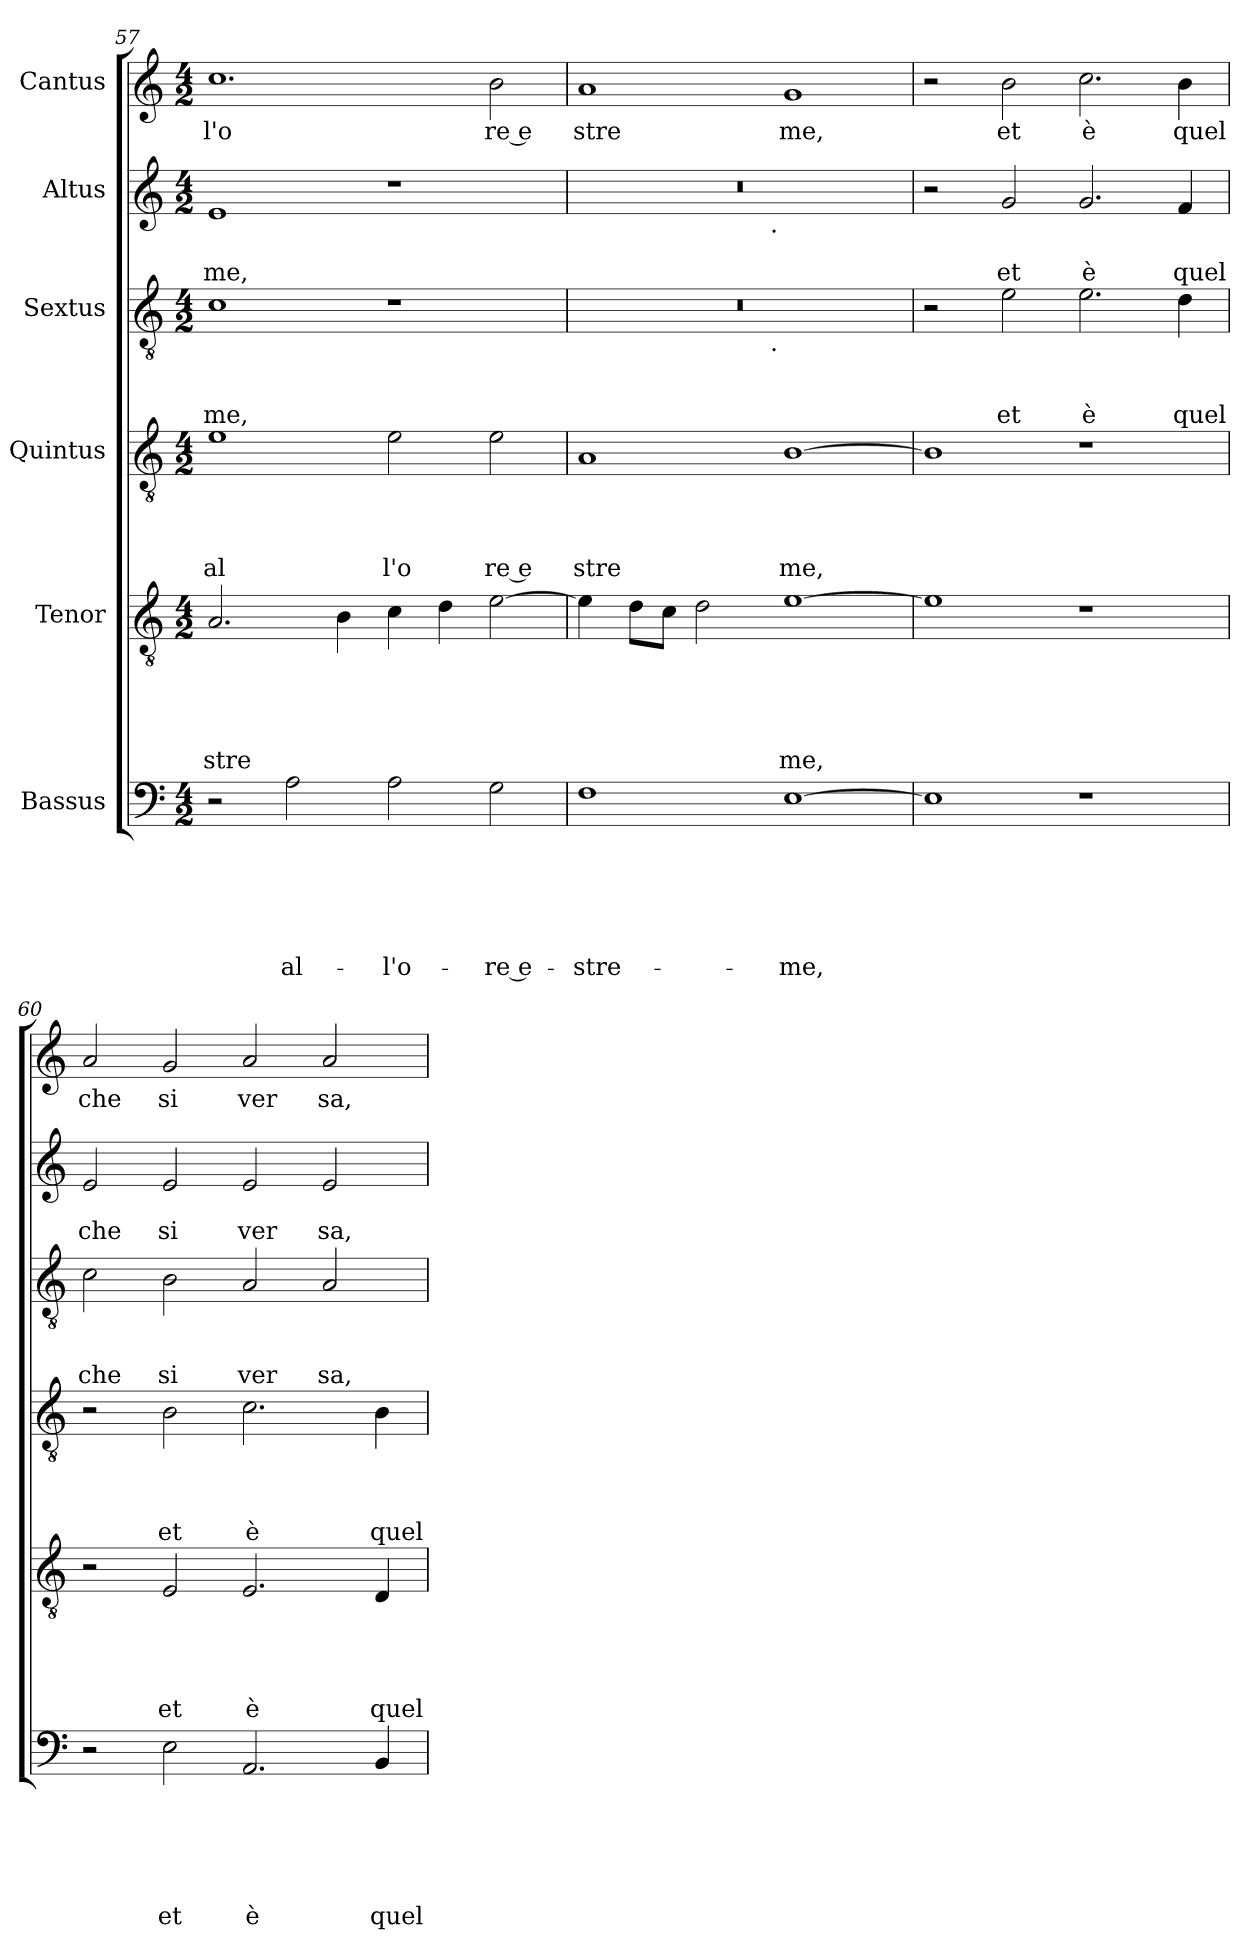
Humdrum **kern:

**kern	**text	**text	**text	**text	**text	**text	**kern	**text	**text	**text	**text	**text	**kern	**text	**text	**text	**text	**kern	**text	**text	**text	**kern	**text	**text	**kern	**text
*part6	*part6	*part6	*part6	*part6	*part6	*part6	*part5	*part5	*part5	*part5	*part5	*part5	*part4	*part4	*part4	*part4	*part4	*part3	*part3	*part3	*part3	*part2	*part2	*part2	*part1	*part1
*staff6	*staff6	*staff6	*staff6	*staff6	*staff6	*staff6	*staff5	*staff5	*staff5	*staff5	*staff5	*staff5	*staff4	*staff4	*staff4	*staff4	*staff4	*staff3	*staff3	*staff3	*staff3	*staff2	*staff2	*staff2	*staff1	*staff1
*I"Bassus	*	*	*	*	*	*	*I"Tenor	*	*	*	*	*	*I"Quintus	*	*	*	*	*I"Sextus	*	*	*	*I"Altus	*	*	*I"Cantus	*
*clefF4	*	*	*	*	*	*	*clefGv2	*	*	*	*	*	*clefGv2	*	*	*	*	*clefGv2	*	*	*	*clefG2	*	*	*clefG2	*
*k[]	*	*	*	*	*	*	*k[]	*	*	*	*	*	*k[]	*	*	*	*	*k[]	*	*	*	*k[]	*	*	*k[]	*
*C:	*	*	*	*	*	*	*C:	*	*	*	*	*	*C:	*	*	*	*	*C:	*	*	*	*C:	*	*	*C:	*
*M4/2	*	*	*	*	*	*	*M4/2	*	*	*	*	*	*M4/2	*	*	*	*	*M4/2	*	*	*	*M4/2	*	*	*M4/2	*
=57	=57	=57	=57	=57	=57	=57	=57	=57	=57	=57	=57	=57	=57	=57	=57	=57	=57	=57	=57	=57	=57	=57	=57	=57	=57	=57
!	!	!	!	!	!	!	!	!	!	!	!	!LO:LY:b	!	!	!	!	!LO:LY:b	!	!	!	!LO:LY:b	!	!	!LO:LY:b	!	!LO:LY:b
2r	.	.	.	.	.	.	2.A/	.	.	.	.	stre	1e	.	.	.	al	1c	.	.	me,	1e	.	me,	1.cc	l'o
!	!	!	!	!	!	!LO:LY:b	!	!	!	!	!	!	!	!	!	!	!	!	!	!	!	!	!	!	!	!
2A\	.	.	.	.	.	al-	.	.	.	.	.	.	.	.	.	.	.	.	.	.	.	.	.	.	.	.
.	.	.	.	.	.	.	4B\	.	.	.	.	.	.	.	.	.	.	.	.	.	.	.	.	.	.	.
!	!	!	!	!	!	!LO:LY:b	!	!	!	!	!	!	!	!	!	!	!LO:LY:b	!	!	!	!	!	!	!	!	!
2A\	.	.	.	.	.	-l'o-	4c\	.	.	.	.	.	2e\	.	.	.	l'o	1r	.	.	.	1r	.	.	.	.
.	.	.	.	.	.	.	4d\	.	.	.	.	.	.	.	.	.	.	.	.	.	.	.	.	.	.	.
!	!	!	!	!	!	!LO:LY:b:rj	!	!	!	!	!	!	!	!	!	!	!LO:LY:b:rj	!	!	!	!	!	!	!	!	!LO:LY:b:rj
2G\	.	.	.	.	.	-re e-	[>2e\	.	.	.	.	.	2e\	.	.	.	re e	.	.	.	.	.	.	.	2b\	re e
=58	=58	=58	=58	=58	=58	=58	=58	=58	=58	=58	=58	=58	=58	=58	=58	=58	=58	=58	=58	=58	=58	=58	=58	=58	=58	=58
!	!	!	!	!	!	!LO:LY:b	!	!	!	!	!	!	!	!	!	!	!LO:LY:b	!	!	!	!	!	!	!	!	!LO:LY:b
*	*	*	*	*	*	*	*	*	*	*	*	*	*	*	*	*	*	*^	*	*	*	*^	*	*	*	*
1F	.	.	.	.	.	-stre-	4e\]	.	.	.	.	.	1A	.	.	.	stre	0r	2ryy	.	.	.	0r	2ryy	.	.	1a	stre
.	.	.	.	.	.	.	8d\L	.	.	.	.	.	.	.	.	.	.	.	.	.	.	.	.	.	.	.	.	.
.	.	.	.	.	.	.	8c\J	.	.	.	.	.	.	.	.	.	.	.	.	.	.	.	.	.	.	.	.	.
.	.	.	.	.	.	.	2d\	.	.	.	.	.	.	.	.	.	.	.	4...ryy	.	.	.	.	4...ryy	.	.	.	.
!	!	!	!	!	!	!	!	!	!	!	!	!	!	!	!	!	!	!	!	!	!	!	!	!LO:TX:b:t=.	!	!	!	!
!	!	!	!	!	!	!	!	!	!	!	!	!	!	!	!	!	!	!	!LO:TX:b:t=.	!	!	!	!	!	!	!	!	!
.	.	.	.	.	.	.	.	.	.	.	.	.	.	.	.	.	.	.	1ryy	.	.	.	.	1ryy	.	.	.	.
!	!	!	!	!	!	!LO:LY:b	!	!	!	!	!	!LO:LY:b	!	!	!	!	!LO:LY:b	!	!	!	!	!	!	!	!	!	!	!LO:LY:b
[>1E	.	.	.	.	.	-me,	[>1e	.	.	.	.	me,	[>1B	.	.	.	me,	.	.	.	.	.	.	.	.	.	1g	me,
.	.	.	.	.	.	.	.	.	.	.	.	.	.	.	.	.	.	.	32ryy	.	.	.	.	32ryy	.	.	.	.
*	*	*	*	*	*	*	*	*	*	*	*	*	*	*	*	*	*	*v	*v	*	*	*	*	*	*	*	*	*
*	*	*	*	*	*	*	*	*	*	*	*	*	*	*	*	*	*	*	*	*	*	*v	*v	*	*	*	*
=59	=59	=59	=59	=59	=59	=59	=59	=59	=59	=59	=59	=59	=59	=59	=59	=59	=59	=59	=59	=59	=59	=59	=59	=59	=59	=59
1E]	.	.	.	.	.	.	1e]	.	.	.	.	.	1B]	.	.	.	.	2r	.	.	.	2r	.	.	2r	.
!	!	!	!	!	!	!	!	!	!	!	!	!	!	!	!	!	!	!	!	!	!LO:LY:b	!	!	!LO:LY:b	!	!LO:LY:b
.	.	.	.	.	.	.	.	.	.	.	.	.	.	.	.	.	.	2e\	.	.	et	2g/	.	et	2b\	et
!	!	!	!	!	!	!	!	!	!	!	!	!	!	!	!	!	!	!	!	!	!LO:LY:b	!	!	!LO:LY:b	!	!LO:LY:b
1r	.	.	.	.	.	.	1r	.	.	.	.	.	1r	.	.	.	.	2.e\	.	.	è	2.g/	.	è	2.cc\	è
!	!	!	!	!	!	!	!	!	!	!	!	!	!	!	!	!	!	!	!	!	!LO:LY:b	!	!	!LO:LY:b	!	!LO:LY:b
.	.	.	.	.	.	.	.	.	.	.	.	.	.	.	.	.	.	4d\	.	.	quel	4f/	.	quel	4b\	quel
=60	=60	=60	=60	=60	=60	=60	=60	=60	=60	=60	=60	=60	=60	=60	=60	=60	=60	=60	=60	=60	=60	=60	=60	=60	=60	=60
!	!	!	!	!	!	!	!	!	!	!	!	!	!	!	!	!	!	!	!	!	!LO:LY:b	!	!	!LO:LY:b	!	!LO:LY:b
2r	.	.	.	.	.	.	2r	.	.	.	.	.	2r	.	.	.	.	2c\	.	.	che	2e/	.	che	2a/	che
!	!	!	!	!	!	!LO:LY:b	!	!	!	!	!	!LO:LY:b	!	!	!	!	!LO:LY:b	!	!	!	!LO:LY:b	!	!	!LO:LY:b	!	!LO:LY:b
2E\	.	.	.	.	.	et	2E/	.	.	.	.	et	2B\	.	.	.	et	2B\	.	.	si	2e/	.	si	2g/	si
!	!	!	!	!	!	!LO:LY:b	!	!	!	!	!	!LO:LY:b	!	!	!	!	!LO:LY:b	!	!	!	!LO:LY:b	!	!	!LO:LY:b	!	!LO:LY:b
2.AA/	.	.	.	.	.	è	2.E/	.	.	.	.	è	2.c\	.	.	.	è	2A/	.	.	ver	2e/	.	ver	2a/	ver
!	!	!	!	!	!	!	!	!	!	!	!	!	!	!	!	!	!	!	!	!	!LO:LY:b	!	!	!LO:LY:b	!	!LO:LY:b
.	.	.	.	.	.	.	.	.	.	.	.	.	.	.	.	.	.	2A/	.	.	sa,	2e/	.	sa,	2a/	sa,
!	!	!	!	!	!	!LO:LY:b	!	!	!	!	!	!LO:LY:b	!	!	!	!	!LO:LY:b	!	!	!	!	!	!	!	!	!
4BB/	.	.	.	.	.	quel	4D/	.	.	.	.	quel	4B\	.	.	.	quel	.	.	.	.	.	.	.	.	.
=	=	=	=	=	=	=	=	=	=	=	=	=	=	=	=	=	=	=	=	=	=	=	=	=	=	=
*-	*-	*-	*-	*-	*-	*-	*-	*-	*-	*-	*-	*-	*-	*-	*-	*-	*-	*-	*-	*-	*-	*-	*-	*-	*-	*-
